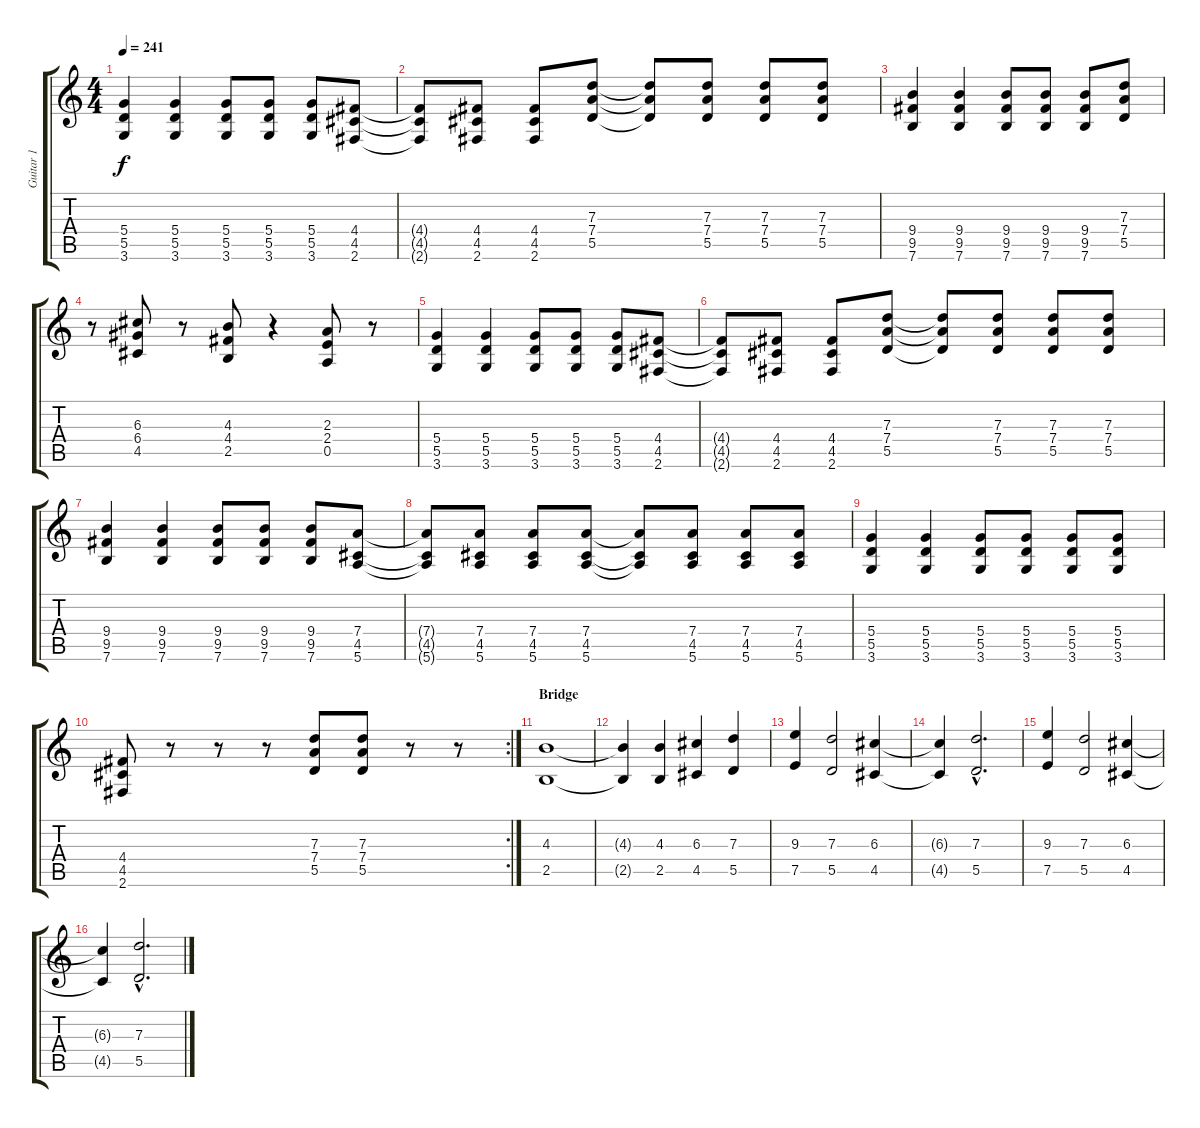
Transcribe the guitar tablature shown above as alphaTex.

\track ("Guitar 1" "Guitar 1") {instrument overdrivenguitar}
\staff {score tabs}
\tuning (E4 B3 G3 D3 A2 E2) {hide}
\ts (4 4)
\tempo 241
\clef g2
\ks c
(5.4 5.5 3.6).4{dy f} (5.4 5.5 3.6).4 (5.4 5.5 3.6).8 (5.4 5.5 3.6).8 (5.4 5.5 3.6).8 (4.4 4.5 2.6).8 |
(4.4{t} 4.5{t} 2.6{t}).8 (4.4 4.5 2.6).8 (4.4 4.5 2.6).8 (7.3 7.4 5.5).8 (7.3{t} 7.4{t} 5.5{t}).8 (7.3 7.4 5.5).8 (7.3 7.4 5.5).8 (7.3 7.4 5.5).8 |
(9.4 9.5 7.6).4 (9.4 9.5 7.6).4 (9.4 9.5 7.6).8 (9.4 9.5 7.6).8 (9.4 9.5 7.6).8 (7.3 7.4 5.5).8 |
r.8 (6.3 6.4 4.5).8 r.8 (4.3 4.4 2.5).8 r.4 (2.3 2.4 0.5).8 r.8 |
(5.4 5.5 3.6).4 (5.4 5.5 3.6).4 (5.4 5.5 3.6).8 (5.4 5.5 3.6).8 (5.4 5.5 3.6).8 (4.4 4.5 2.6).8 |
(4.4{t} 4.5{t} 2.6{t}).8 (4.4 4.5 2.6).8 (4.4 4.5 2.6).8 (7.3 7.4 5.5).8 (7.3{t} 7.4{t} 5.5{t}).8 (7.3 7.4 5.5).8 (7.3 7.4 5.5).8 (7.3 7.4 5.5).8 |
(9.4 9.5 7.6).4 (9.4 9.5 7.6).4 (9.4 9.5 7.6).8 (9.4 9.5 7.6).8 (9.4 9.5 7.6).8 (7.4 4.5 5.6).8 |
(7.4{t} 4.5{t} 5.6{t}).8 (7.4 4.5 5.6).8 (7.4 4.5 5.6).8 (7.4 4.5 5.6).8 (7.4{t} 4.5{t} 5.6{t}).8 (7.4 4.5 5.6).8 (7.4 4.5 5.6).8 (7.4 4.5 5.6).8 |
(5.4 5.5 3.6).4 (5.4 5.5 3.6).4 (5.4 5.5 3.6).8 (5.4 5.5 3.6).8 (5.4 5.5 3.6).8 (5.4 5.5 3.6).8 |
\rc 2
(4.4 4.5 2.6).8 r.8 r.8 r.8 (7.3 7.4 5.5).8 (7.3 7.4 5.5).8 r.8 r.8 |
\section ("" "Bridge")
(4.3 2.5).1 |
(4.3{t} 2.5{t}).4 (4.3 2.5).4 (6.3 4.5).4 (7.3 5.5).4 |
(9.3 7.5).4 (7.3 5.5).2 (6.3 4.5).4 |
(6.3{t} 4.5{t}).4 (7.3{hac} 5.5{hac}).2{d} |
(9.3 7.5).4 (7.3 5.5).2 (6.3 4.5).4 |
(6.3{t} 4.5{t}).4 (7.3{hac} 5.5{hac}).2{d}
